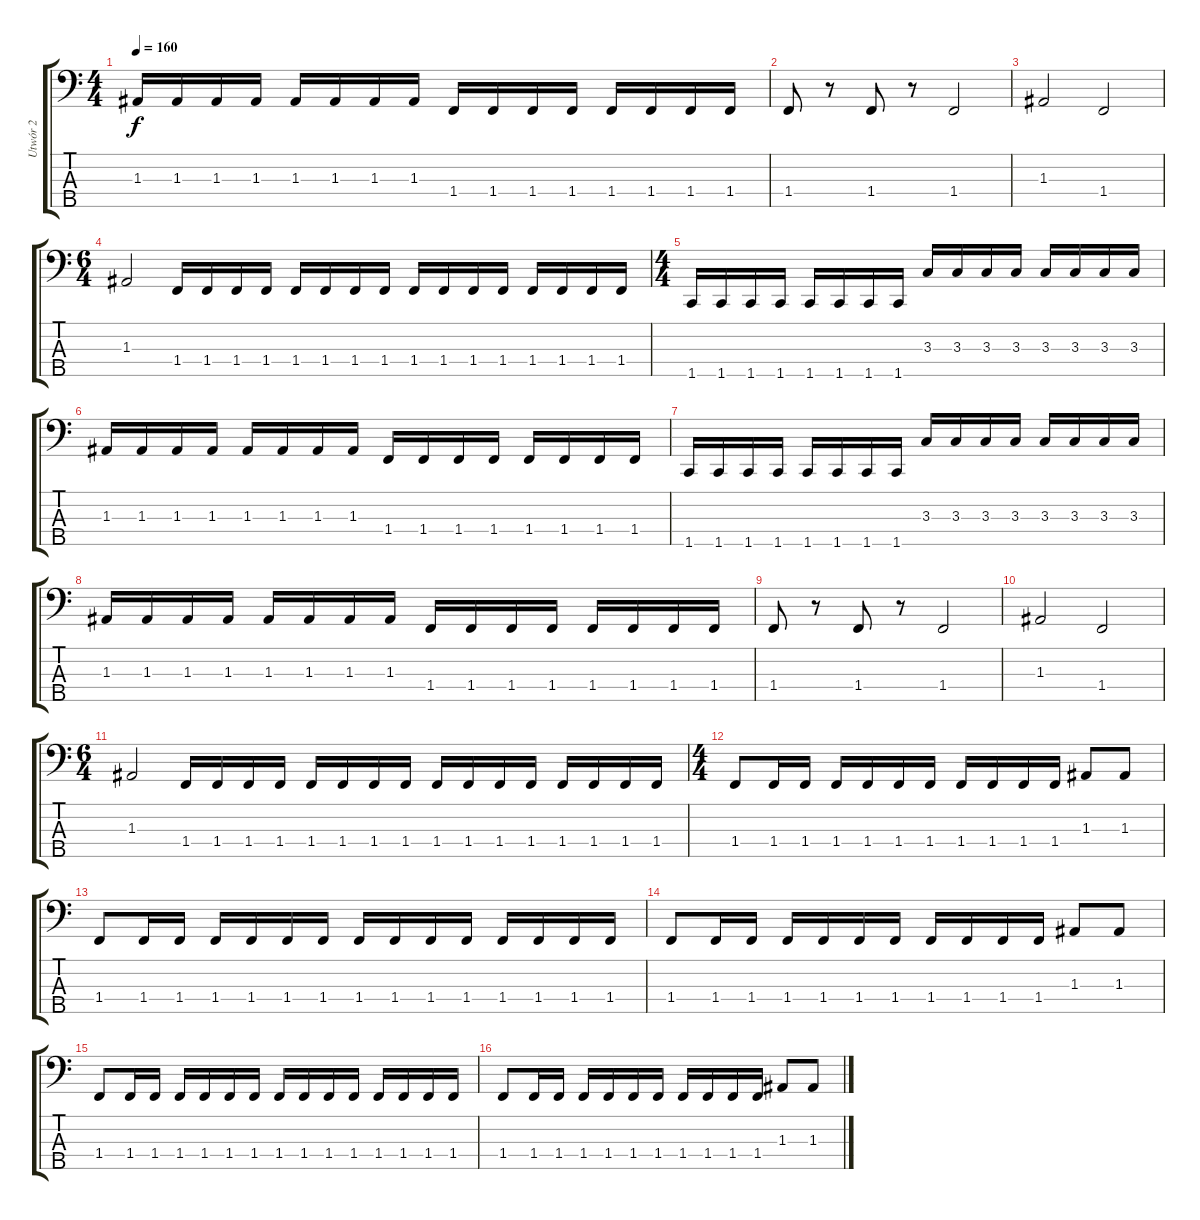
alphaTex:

\track ("Utwór 2" "Utwór 2") {instrument electricbassfinger}
\staff {score tabs}
\tuning (G2 D2 A1 E1 B0) {hide}
\ts (4 4)
\tempo 160
\clef f4
\ks c
1.3.16{dy f} 1.3.16 1.3.16 1.3.16 1.3.16 1.3.16 1.3.16 1.3.16 1.4.16 1.4.16 1.4.16 1.4.16 1.4.16 1.4.16 1.4.16 1.4.16 |
1.4.8 r.8 1.4.8 r.8 1.4.2 |
1.3.2 1.4.2 |
\ts (6 4)
1.3.2 1.4.16 1.4.16 1.4.16 1.4.16 1.4.16 1.4.16 1.4.16 1.4.16 1.4.16 1.4.16 1.4.16 1.4.16 1.4.16 1.4.16 1.4.16 1.4.16 |
\ts (4 4)
1.5.16 1.5.16 1.5.16 1.5.16 1.5.16 1.5.16 1.5.16 1.5.16 3.3.16 3.3.16 3.3.16 3.3.16 3.3.16 3.3.16 3.3.16 3.3.16 |
1.3.16 1.3.16 1.3.16 1.3.16 1.3.16 1.3.16 1.3.16 1.3.16 1.4.16 1.4.16 1.4.16 1.4.16 1.4.16 1.4.16 1.4.16 1.4.16 |
1.5.16 1.5.16 1.5.16 1.5.16 1.5.16 1.5.16 1.5.16 1.5.16 3.3.16 3.3.16 3.3.16 3.3.16 3.3.16 3.3.16 3.3.16 3.3.16 |
1.3.16 1.3.16 1.3.16 1.3.16 1.3.16 1.3.16 1.3.16 1.3.16 1.4.16 1.4.16 1.4.16 1.4.16 1.4.16 1.4.16 1.4.16 1.4.16 |
1.4.8 r.8 1.4.8 r.8 1.4.2 |
1.3.2 1.4.2 |
\ts (6 4)
1.3.2 1.4.16 1.4.16 1.4.16 1.4.16 1.4.16 1.4.16 1.4.16 1.4.16 1.4.16 1.4.16 1.4.16 1.4.16 1.4.16 1.4.16 1.4.16 1.4.16 |
\ts (4 4)
1.4.8 1.4.16 1.4.16 1.4.16 1.4.16 1.4.16 1.4.16 1.4.16 1.4.16 1.4.16 1.4.16 1.3.8 1.3.8 |
1.4.8 1.4.16 1.4.16 1.4.16 1.4.16 1.4.16 1.4.16 1.4.16 1.4.16 1.4.16 1.4.16 1.4.16 1.4.16 1.4.16 1.4.16 |
1.4.8 1.4.16 1.4.16 1.4.16 1.4.16 1.4.16 1.4.16 1.4.16 1.4.16 1.4.16 1.4.16 1.3.8 1.3.8 |
1.4.8 1.4.16 1.4.16 1.4.16 1.4.16 1.4.16 1.4.16 1.4.16 1.4.16 1.4.16 1.4.16 1.4.16 1.4.16 1.4.16 1.4.16 |
1.4.8 1.4.16 1.4.16 1.4.16 1.4.16 1.4.16 1.4.16 1.4.16 1.4.16 1.4.16 1.4.16 1.3.8 1.3.8
